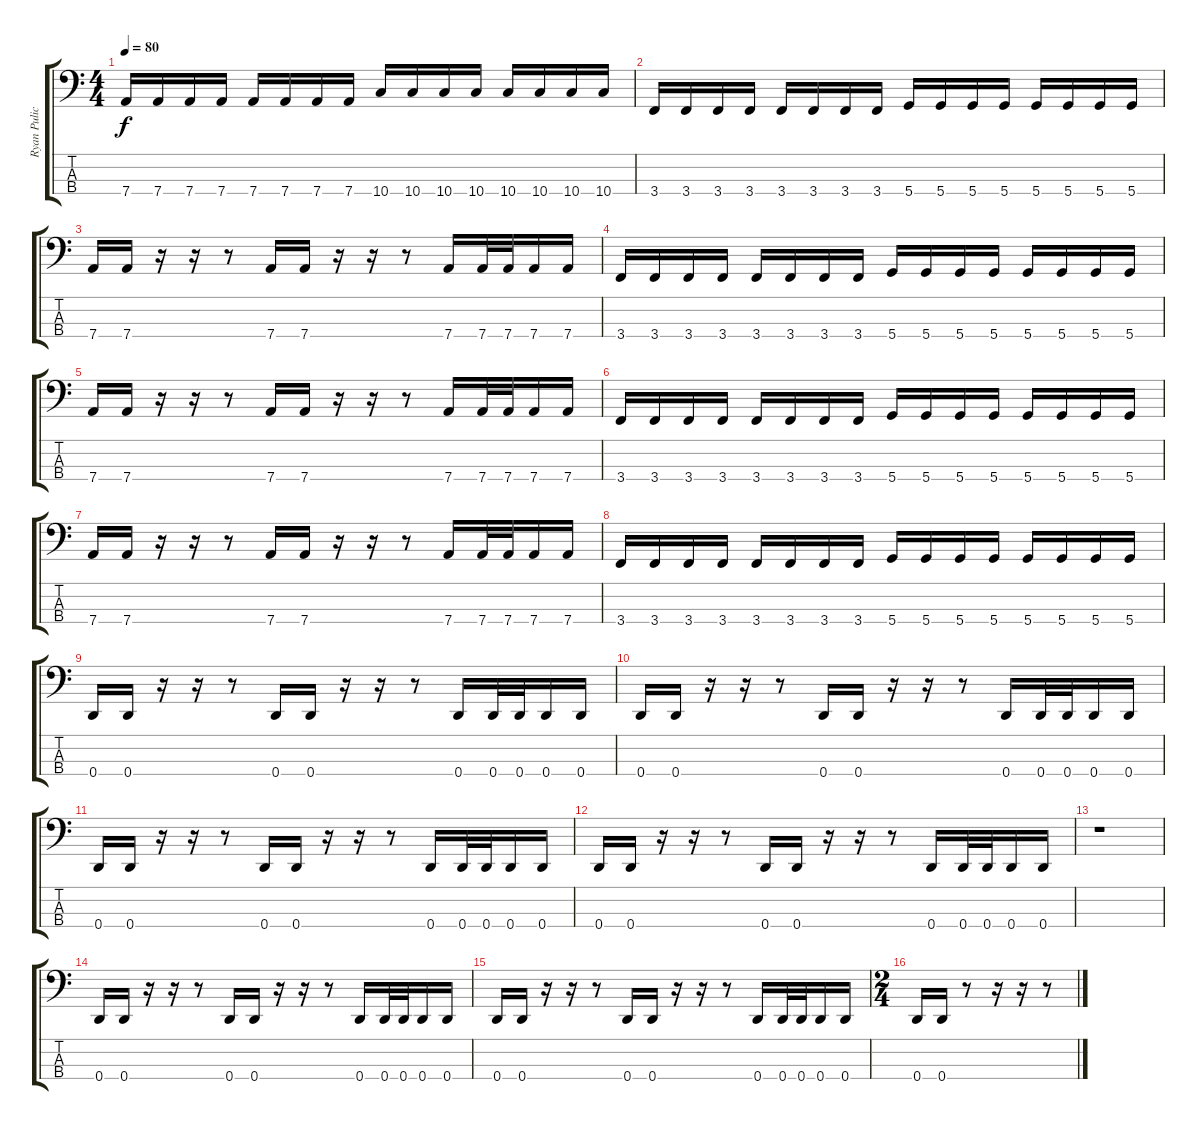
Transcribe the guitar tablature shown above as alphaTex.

\track ("Ryan Pulice" "Ryan Pulic") {instrument electricbassfinger}
\staff {score tabs}
\tuning (G2 D2 A1 D1) {hide}
\ts (4 4)
\tempo 80
\clef f4
\ks c
7.4.16{dy f} 7.4.16 7.4.16 7.4.16 7.4.16 7.4.16 7.4.16 7.4.16 10.4.16 10.4.16 10.4.16 10.4.16 10.4.16 10.4.16 10.4.16 10.4.16 |
3.4.16 3.4.16 3.4.16 3.4.16 3.4.16 3.4.16 3.4.16 3.4.16 5.4.16 5.4.16 5.4.16 5.4.16 5.4.16 5.4.16 5.4.16 5.4.16 |
7.4.16 7.4.16 r.16 r.16 r.8 7.4.16 7.4.16 r.16 r.16 r.8 7.4.16 7.4.32 7.4.32 7.4.16 7.4.16 |
3.4.16 3.4.16 3.4.16 3.4.16 3.4.16 3.4.16 3.4.16 3.4.16 5.4.16 5.4.16 5.4.16 5.4.16 5.4.16 5.4.16 5.4.16 5.4.16 |
7.4.16 7.4.16 r.16 r.16 r.8 7.4.16 7.4.16 r.16 r.16 r.8 7.4.16 7.4.32 7.4.32 7.4.16 7.4.16 |
3.4.16 3.4.16 3.4.16 3.4.16 3.4.16 3.4.16 3.4.16 3.4.16 5.4.16 5.4.16 5.4.16 5.4.16 5.4.16 5.4.16 5.4.16 5.4.16 |
7.4.16 7.4.16 r.16 r.16 r.8 7.4.16 7.4.16 r.16 r.16 r.8 7.4.16 7.4.32 7.4.32 7.4.16 7.4.16 |
3.4.16 3.4.16 3.4.16 3.4.16 3.4.16 3.4.16 3.4.16 3.4.16 5.4.16 5.4.16 5.4.16 5.4.16 5.4.16 5.4.16 5.4.16 5.4.16 |
0.4.16 0.4.16 r.16 r.16 r.8 0.4.16 0.4.16 r.16 r.16 r.8 0.4.16 0.4.32 0.4.32 0.4.16 0.4.16 |
0.4.16 0.4.16 r.16 r.16 r.8 0.4.16 0.4.16 r.16 r.16 r.8 0.4.16 0.4.32 0.4.32 0.4.16 0.4.16 |
0.4.16 0.4.16 r.16 r.16 r.8 0.4.16 0.4.16 r.16 r.16 r.8 0.4.16 0.4.32 0.4.32 0.4.16 0.4.16 |
0.4.16 0.4.16 r.16 r.16 r.8 0.4.16 0.4.16 r.16 r.16 r.8 0.4.16 0.4.32 0.4.32 0.4.16 0.4.16 |
r.1 |
0.4.16 0.4.16 r.16 r.16 r.8 0.4.16 0.4.16 r.16 r.16 r.8 0.4.16 0.4.32 0.4.32 0.4.16 0.4.16 |
0.4.16 0.4.16 r.16 r.16 r.8 0.4.16 0.4.16 r.16 r.16 r.8 0.4.16 0.4.32 0.4.32 0.4.16 0.4.16 |
\ts (2 4)
0.4.16 0.4.16 r.8 r.16 r.16 r.8
